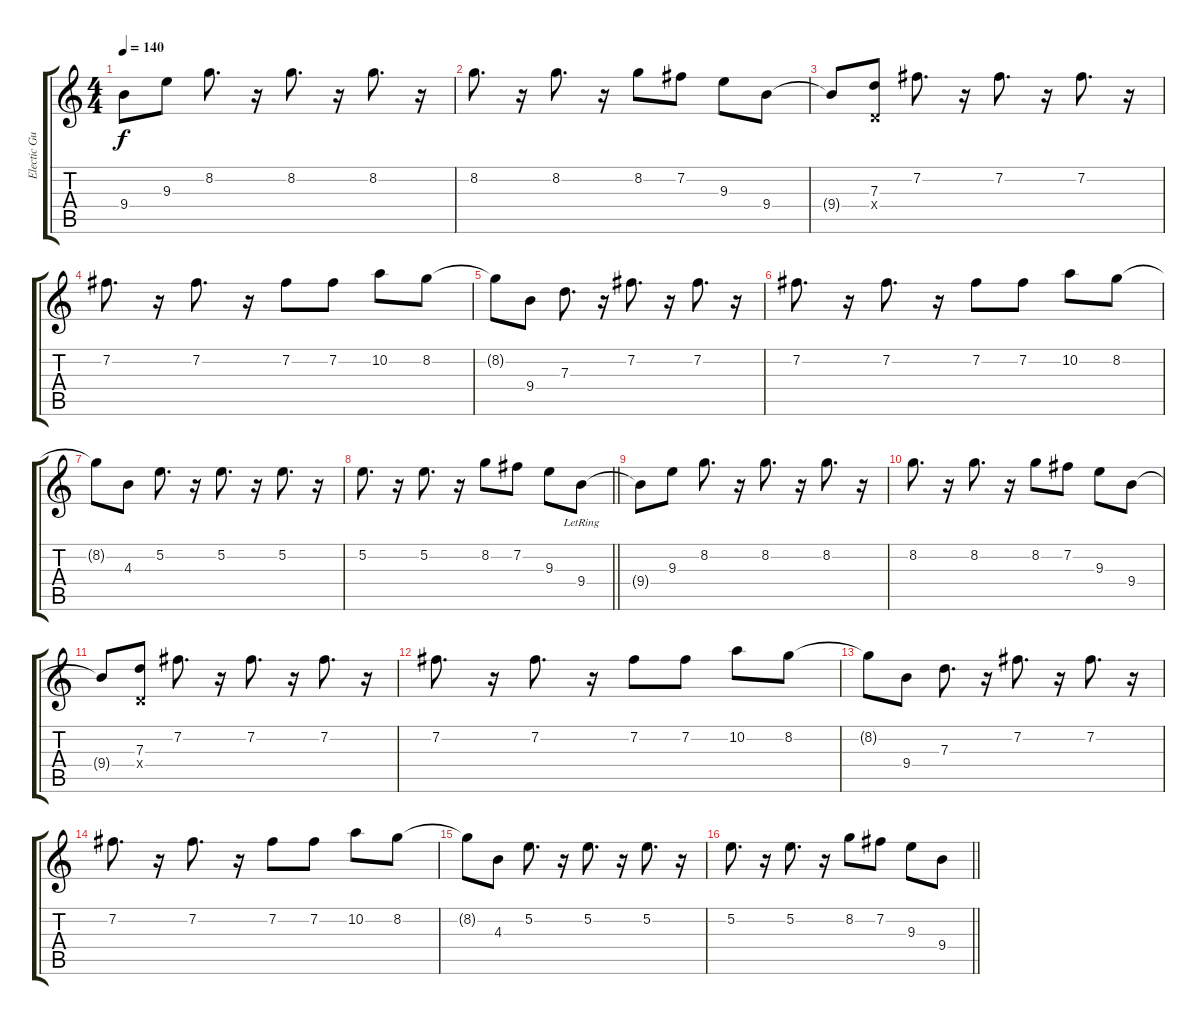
\track ("Electic Guitar" "Electic Gu") {instrument distortionguitar}
\staff {score tabs}
\tuning (E4 B3 G3 D3 A2 E2) {hide}
\ts (4 4)
\tempo 140
\clef g2
\ks c
9.4{t}.8{dy f} 9.3.8 8.2.8{d} r.16 8.2.8{d} r.16 8.2.8{d} r.16 |
8.2.8{d} r.16 8.2.8{d} r.16 8.2.8 7.2.8 9.3.8 9.4.8 |
9.4{t}.8 (7.3 0.4{x}).8 7.2.8{d} r.16 7.2.8{d} r.16 7.2.8{d} r.16 |
7.2.8{d} r.16 7.2.8{d} r.16 7.2.8 7.2.8 10.2.8 8.2.8 |
8.2{t}.8 9.4.8 7.3.8{d} r.16 7.2.8{d} r.16 7.2.8{d} r.16 |
7.2.8{d} r.16 7.2.8{d} r.16 7.2.8 7.2.8 10.2.8 8.2.8 |
8.2{t}.8 4.3.8 5.2.8{d} r.16 5.2.8{d} r.16 5.2.8{d} r.16 |
\barLineRight lightlight
5.2.8{d} r.16 5.2.8{d} r.16 8.2.8 7.2.8 9.3.8 9.4{lr}.8 |
\section ("" "")
9.4{t}.8{volume 13 balance 6 instrument distortionguitar} 9.3.8 8.2.8{d} r.16 8.2.8{d} r.16 8.2.8{d} r.16 |
8.2.8{d} r.16 8.2.8{d} r.16 8.2.8 7.2.8 9.3.8 9.4.8 |
9.4{t}.8 (7.3 0.4{x}).8 7.2.8{d} r.16 7.2.8{d} r.16 7.2.8{d} r.16 |
7.2.8{d} r.16 7.2.8{d} r.16 7.2.8 7.2.8 10.2.8 8.2.8 |
8.2{t}.8 9.4.8 7.3.8{d} r.16 7.2.8{d} r.16 7.2.8{d} r.16 |
7.2.8{d} r.16 7.2.8{d} r.16 7.2.8 7.2.8 10.2.8 8.2.8 |
8.2{t}.8 4.3.8 5.2.8{d} r.16 5.2.8{d} r.16 5.2.8{d} r.16 |
\barLineRight lightlight
5.2.8{d} r.16 5.2.8{d} r.16 8.2.8 7.2.8 9.3.8 9.4.8
